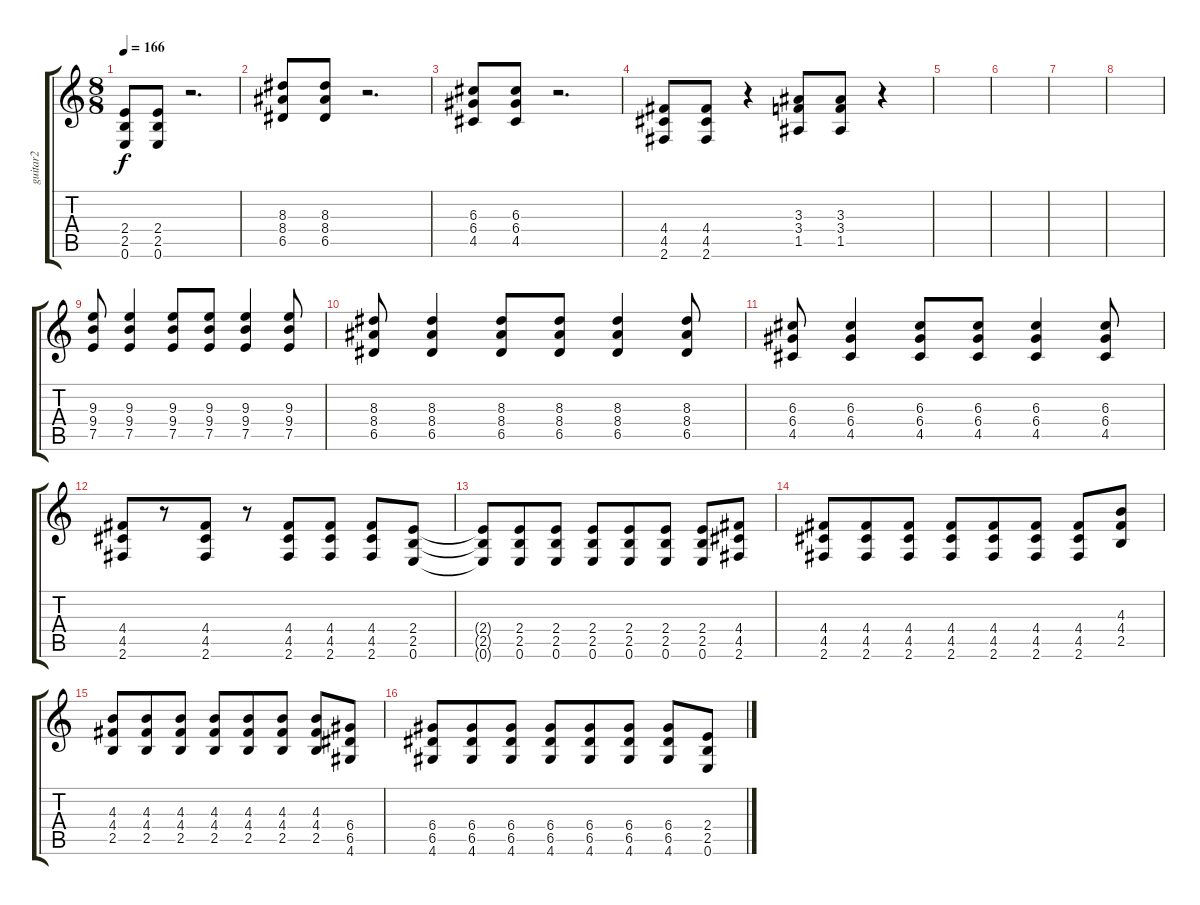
\track ("guitar2" "guitar2") {instrument overdrivenguitar}
\staff {score tabs}
\tuning (E4 B3 G3 D3 A2 E2) {hide}
\ts (8 8)
\tempo 166
\clef g2
\ks c
(2.4 2.5 0.6).8{dy f} (2.4 2.5 0.6).8 r.2{d} |
(8.3 8.4 6.5).8 (8.3 8.4 6.5).8 r.2{d} |
(6.3 6.4 4.5).8 (6.3 6.4 4.5).8 r.2{d} |
(4.4 4.5 2.6).8 (4.4 4.5 2.6).8 r.4 (3.3 3.4 1.5).8 (3.3 3.4 1.5).8 r.4 |
|
|
|
|
(9.3 9.4 7.5).8 (9.3 9.4 7.5).4 (9.3 9.4 7.5).8 (9.3 9.4 7.5).8 (9.3 9.4 7.5).4 (9.3 9.4 7.5).8 |
(8.3 8.4 6.5).8 (8.3 8.4 6.5).4 (8.3 8.4 6.5).8 (8.3 8.4 6.5).8 (8.3 8.4 6.5).4 (8.3 8.4 6.5).8 |
(6.3 6.4 4.5).8 (6.3 6.4 4.5).4 (6.3 6.4 4.5).8 (6.3 6.4 4.5).8 (6.3 6.4 4.5).4 (6.3 6.4 4.5).8 |
(4.4 4.5 2.6).8 r.8 (4.4 4.5 2.6).8 r.8 (4.4 4.5 2.6).8 (4.4 4.5 2.6).8 (4.4 4.5 2.6).8 (2.4 2.5 0.6).8 |
(2.4{t} 2.5{t} 0.6{t}).8 (2.4 2.5 0.6).8 (2.4 2.5 0.6).8 (2.4 2.5 0.6).8 (2.4 2.5 0.6).8 (2.4 2.5 0.6).8 (2.4 2.5 0.6).8 (4.4 4.5 2.6).8 |
(4.4 4.5 2.6).8 (4.4 4.5 2.6).8 (4.4 4.5 2.6).8 (4.4 4.5 2.6).8 (4.4 4.5 2.6).8 (4.4 4.5 2.6).8 (4.4 4.5 2.6).8 (4.3 4.4 2.5).8 |
(4.3 4.4 2.5).8 (4.3 4.4 2.5).8 (4.3 4.4 2.5).8 (4.3 4.4 2.5).8 (4.3 4.4 2.5).8 (4.3 4.4 2.5).8 (4.3 4.4 2.5).8 (6.4 6.5 4.6).8 |
(6.4 6.5 4.6).8 (6.4 6.5 4.6).8 (6.4 6.5 4.6).8 (6.4 6.5 4.6).8 (6.4 6.5 4.6).8 (6.4 6.5 4.6).8 (6.4 6.5 4.6).8 (2.4 2.5 0.6).8
